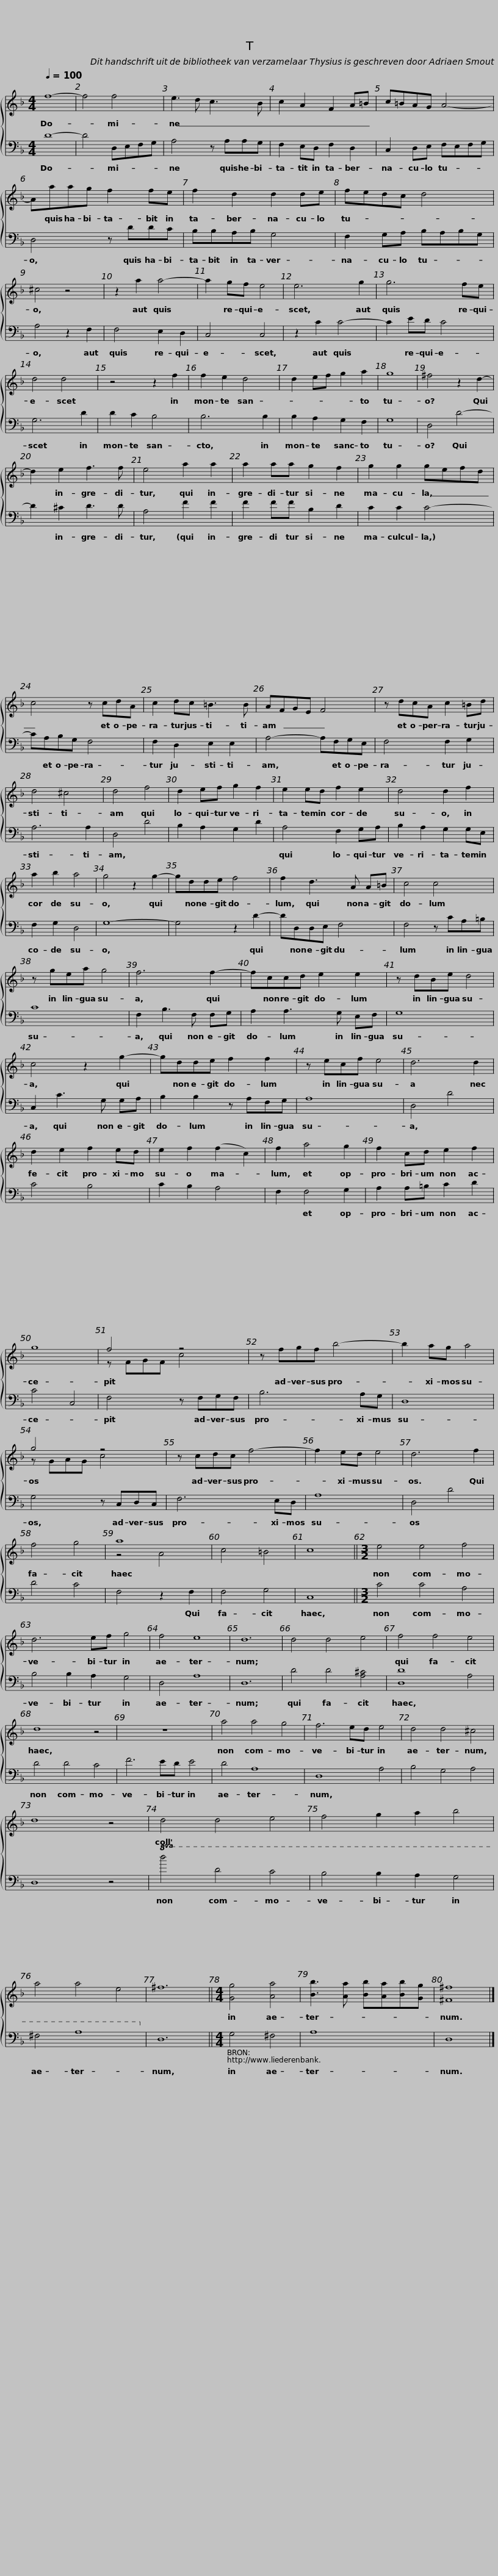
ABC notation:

X:1
%%score { ( 1 2 ) 3 }
L:1/8
Q:1/4=100
M:4/4
I:linebreak $
K:F
U:s=!stemless!
V:1 treble
V:2 treble
V:3 bass
V:1
 sf8- | f4 f4 | e3 d c3 B | c2 A2 F2 A=B | c=BAG A4- | %5
 Aaag f2 fe |$ f2 d2 d2 de | fedc d4 | ^c4 z4 | z2 a2 a4- | %10
 a2 gf e4 | e6 g2 |$ g6 fe | d4 d4 | z4 z2 f2 | %15
 f2 e2 d4 | d2 ef g2 a2 | sg8 |$ ^f4 z2 d2- | d2 e2 f3 f | %20
 e4 a2 a2 | a2 aa g2 f2 | g2 g2 gefd | c4 z cdA |$ c2 dc =B3 B | %25
 AFGE F4 | z dcA c2 =Bd | d4 ^c4 | d4 f4 | d2 ef g2 f2 |$ %30
 e2 ed f2 e2 | d4 d2 f2 | a2 b2 a4 | g4 z2 g2- | gdde f4 | %35
 f2 d3 A A=B |$ c4 c4 | z gea g4 | f6 f2- | fccd e2 e2 | %40
 z dBe d4 | c4 z2 g2- |$ gdde f2 f2 | z ecf e4 | d6 d2 | %45
 d2 e2 f2 ed | e2 f2 (f2 c2) | f2 a4 g2 |$ f2 cd e2 f2 | sg8 | %50
 f4 z4 | z fgf b4- | b2 ag a4 | g4 z4 |$ z cdc f4- | %55
 f2 ed e4 | d6 f2 | f4 g4 | a8 | c4 =B4 | %60
 sc8 ||$[M:3/2] e4 e4 f4 | d6 ef g4 | f4 se8 | sd12 | %65
 d4 d4 e4 | f4 f4 e4 |$ sd8 z4 | z12 | a4 a4 g4 | %70
 f6 ed e4 | d4 d4 ^c4 | sd8 z4 |$ d4 d4 e4 | f4 g2 a2 b4 | %75
 a4 a4 e4 | s^f12 ||$[M:4/4] [Gg]4 [Aa]4 | [Bb]3 [Aa] [Bb][Aa][Bb][Gg] | s[^F^f]8 |] %80
V:2
 x8 | x8 | x8 | x8 | x8 | %5
 x8 |$ x8 | x8 | x8 | x8 | %10
 x8 | x8 |$ x8 | x8 | x8 | %15
 x8 | x8 | x8 |$ x8 | x8 | %20
 x8 | x8 | x8 | x8 |$ x8 | %25
 x8 | x8 | x8 | x8 | x8 |$ %30
 x8 | x8 | x8 | x8 | x8 | %35
 x8 |$ x8 | x8 | x8 | x8 | %40
 x8 | x8 |$ x8 | x8 | x8 | %45
 x8 | x8 | x8 |$ x8 | x8 | %50
 z FGF c4 | x8 | x8 | z GAG c4 |$ x8 | %55
 x8 | x8 | x8 | z4 A4 | x8 | %60
 x8 ||$[M:3/2] x12 | x12 | x12 | x12 | %65
 x12 | x12 |$ x12 | x12 | x12 | %70
 x12 | x12 | x12 |$ x12 | x12 | %75
 x12 | x12 ||$[M:4/4] x8 | x8 | x8 |] %80
V:3
 sD8- | D4 D,E,F,G, | A,4 z A,A,G, | F,2 E,D, F,2 D,2 | C,2 D,E, F,E,F,G, | %5
 D,4 z DDC |$ B,B,A,B, G,4 | F,2 G,A, B,A,B,G, | A,4 z2 F,2 | F,4 E,2 D,2 | %10
 C,4 C,4 | z2 C2 C4- |$ C2 ED C4 | G,6 D2 | D2 C2 B,4 | %15
 B,6 B,2 | B,2 A,2 G,2 F,2 | sG,8 |$ D,4 D4- | D2 ^C2 D3 D | %20
 A,4 F2 F2 | F2 FF B,2 D2 | C2 C2 C4- | CA,B,G, F,4 |$ F,2 D,2 E,2 E,2 | %25
 A,4- A,F,G,E, | F,4 F,2 G,2 | A,6 A,2 | D,4 D4 | B,2 A,2 G,2 D2 |$ %30
 A,4 F,2 G,A, | B,2 A,2 G,2 G,E, | F,2 G,2 D,4 | sG,8- | G,4 z2 D2- | %35
 DD,D,E, F,4 |$ F,4 z CA,=B, | sC8 | F,2 B,3 F, F,G, | A,2 A,3 G, E,F, | %40
 sG,8 | C,2 C3 G, G,A, |$ B,2 B,2 z A,F,G, | sA,8 | D,4 D4 | %45
 C4 B,4 | C2 B,2 A,4 | F,2 F,4 G,2 |$ A,2 A,=B, C2 D2 | C4 C,4 | %50
 F,4 z F,G,F, | B,6 A,G, | sD,8 | G,4 z C,D,C, |$ F,6 E,D, | %55
 sA,8 | D,4 D4 | D4 C4 | F,4 z2 F,2 | F,4 G,4 | %60
 sC,8 ||$[M:3/2] C4 C4 A,4 | B,4 B,2 A,2 G,4 | D,4 sA,8 | sD,12 | %65
 D4 D4 [A,^C]4 | s[D,D]8 A,4 |$ D4 D4 C4 | F6 ED E4 | D4 sA,8 | %70
 sD,8 A,4 | B,4 G,4 A,4 | sD,8 z4 |$!8va(! d4 d4 c4 | B4 B2 A2 G4 | %75
 ^F4 sA8!8va)! | sD,12 ||$[M:4/4] G,4 ^F,4 | sA,8 | sD,8 |] %80
